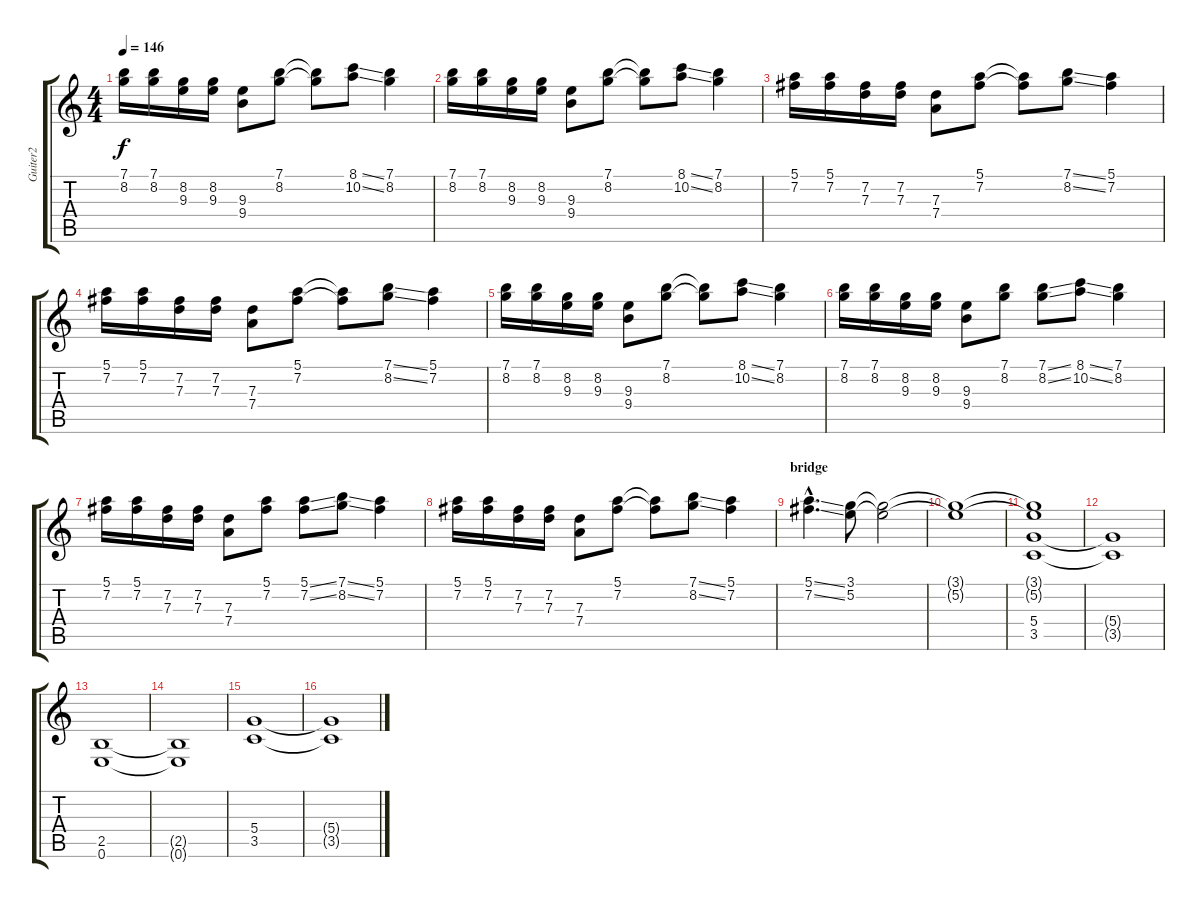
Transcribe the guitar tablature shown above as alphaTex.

\track ("Guiter2" "Guiter2") {instrument electricguitarmuted}
\staff {score tabs}
\tuning (E4 B3 G3 D3 A2 E2) {hide}
\ts (4 4)
\tempo 146
\clef g2
\ks c
(7.1 8.2).16{dy f} (7.1 8.2).16 (8.2 9.3).16 (8.2 9.3).16 (9.3 9.4).8 (7.1 8.2).8 (7.1{t} 8.2{t}).8 (8.1{ss} 10.2{ss}).8 (7.1 8.2).4 |
(7.1 8.2).16 (7.1 8.2).16 (8.2 9.3).16 (8.2 9.3).16 (9.3 9.4).8 (7.1 8.2).8 (7.1{t} 8.2{t}).8 (8.1{ss} 10.2{ss}).8 (7.1 8.2).4 |
(5.1 7.2).16 (5.1 7.2).16 (7.2 7.3).16 (7.2 7.3).16 (7.3 7.4).8 (5.1 7.2).8 (5.1{t} 7.2{t}).8 (7.1{ss} 8.2{ss}).8 (5.1 7.2).4 |
(5.1 7.2).16 (5.1 7.2).16 (7.2 7.3).16 (7.2 7.3).16 (7.3 7.4).8 (5.1 7.2).8 (5.1{t} 7.2{t}).8 (7.1{ss} 8.2{ss}).8 (5.1 7.2).4 |
(7.1 8.2).16 (7.1 8.2).16 (8.2 9.3).16 (8.2 9.3).16 (9.3 9.4).8 (7.1 8.2).8 (7.1{t} 8.2{t}).8 (8.1{ss} 10.2{ss}).8 (7.1 8.2).4 |
(7.1 8.2).16 (7.1 8.2).16 (8.2 9.3).16 (8.2 9.3).16 (9.3 9.4).8 (7.1 8.2).8 (7.1{ss} 8.2{ss}).8 (8.1{ss} 10.2{ss}).8 (7.1 8.2).4 |
(5.1 7.2).16 (5.1 7.2).16 (7.2 7.3).16 (7.2 7.3).16 (7.3 7.4).8 (5.1 7.2).8 (5.1{ss} 7.2{ss}).8 (7.1{ss} 8.2{ss}).8 (5.1 7.2).4 |
(5.1 7.2).16 (5.1 7.2).16 (7.2 7.3).16 (7.2 7.3).16 (7.3 7.4).8 (5.1 7.2).8 (5.1{t} 7.2{t}).8 (7.1{ss} 8.2{ss}).8 (5.1 7.2).4 |
\section ("" "bridge")
(5.1{ss hac} 7.2{ss hac}).4{d} (3.1 5.2).8 (3.1{t} 5.2{t}).2 |
(3.1{t} 5.2{t}).1 |
(3.1{t} 5.2{t} 5.4 3.5).1 |
(5.4{t} 3.5{t}).1 |
(2.5 0.6).1 |
(2.5{t} 0.6{t}).1 |
(5.4 3.5).1 |
(5.4{t} 3.5{t}).1
